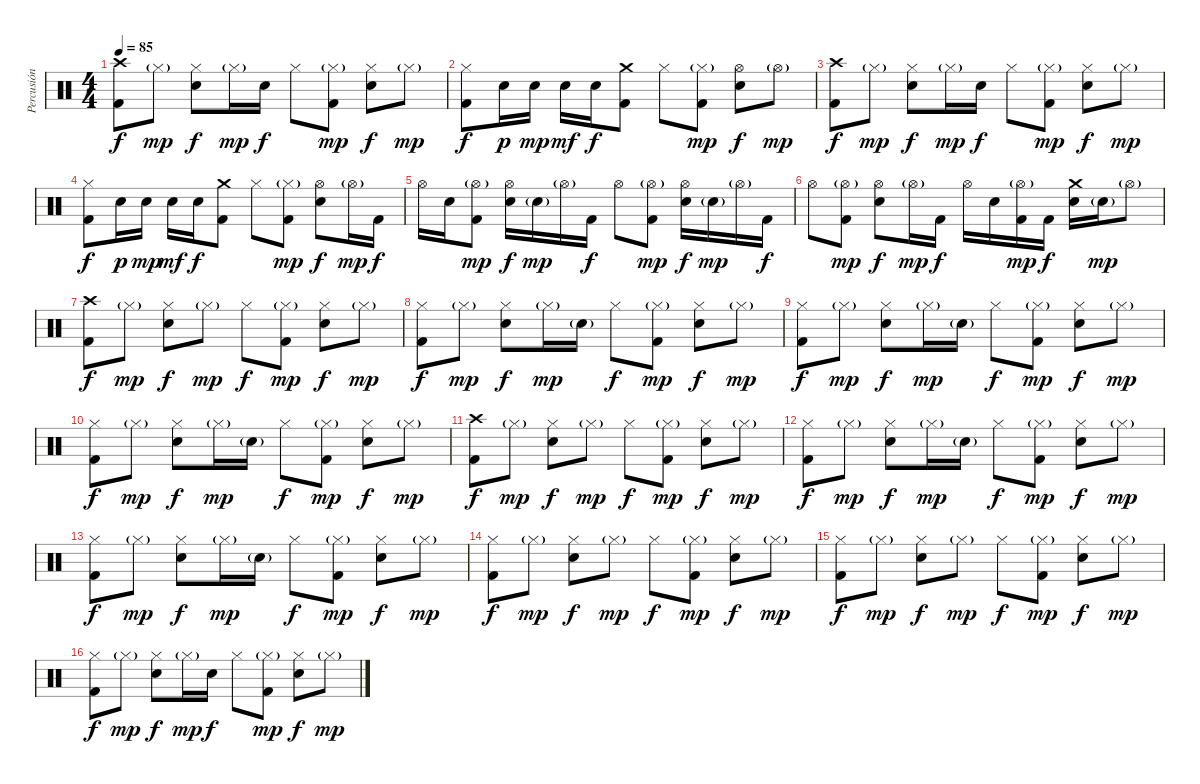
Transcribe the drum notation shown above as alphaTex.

\track ("Percusión" "Percusión") {instrument percussion}
\staff {score}
\articulation defaults
\ts (4 4)
\tempo 85
\clef neutral
\ks c
("Crash high (hit)" "Kick (hit) 2").8{dy f} "Hi-Hat (closed)"{g}.8{dy mp} ("Hi-Hat (closed)" "Electric Snare (hit)").8{dy f} "Hi-Hat (closed)"{g}.16{dy mp} "Electric Snare (hit)".16{dy f} "Hi-Hat (closed)".8 ("Hi-Hat (closed)"{g} "Kick (hit) 2").8{dy mp} ("Hi-Hat (closed)" "Electric Snare (hit)").8{dy f} "Hi-Hat (closed)"{g}.8{dy mp} |
("Hi-Hat (closed)" "Kick (hit) 2").8{dy f} "Electric Snare (hit)".16{dy p} "Electric Snare (hit)".16{dy mp} "Electric Snare (hit)".16{dy mf} "Electric Snare (hit)".16{dy f} ("Crash medium (hit)" "Kick (hit) 2").8 "Hi-Hat (closed)".8 ("Hi-Hat (closed)"{g} "Kick (hit) 2").8{dy mp} ("Hi-Hat (open)" "Electric Snare (hit)").8{dy f} "Hi-Hat (open)"{g}.8{dy mp} |
("Crash high (hit)" "Kick (hit) 2").8{dy f} "Hi-Hat (closed)"{g}.8{dy mp} ("Hi-Hat (closed)" "Electric Snare (hit)").8{dy f} "Hi-Hat (closed)"{g}.16{dy mp} "Electric Snare (hit)".16{dy f} "Hi-Hat (closed)".8 ("Hi-Hat (closed)"{g} "Kick (hit) 2").8{dy mp} ("Hi-Hat (closed)" "Electric Snare (hit)").8{dy f} "Hi-Hat (closed)"{g}.8{dy mp} |
("Hi-Hat (closed)" "Kick (hit) 2").8{dy f} "Electric Snare (hit)".16{dy p} "Electric Snare (hit)".16{dy mp} "Electric Snare (hit)".16{dy mf} "Electric Snare (hit)".16{dy f} ("Crash medium (hit)" "Kick (hit) 2").8 "Hi-Hat (closed)".8 ("Hi-Hat (closed)"{g} "Kick (hit) 2").8{dy mp} ("Hi-Hat (open)" "Electric Snare (hit)").8{dy f} "Hi-Hat (open)"{g}.16{dy mp} "Kick (hit) 2".16{dy f} |
"Hi-Hat (open)".16 "Electric Snare (hit)".16 ("Hi-Hat (open)"{g} "Kick (hit) 2").8{dy mp} ("Hi-Hat (open)" "Electric Snare (hit)").16{dy f} "Electric Snare (hit)"{g}.16{dy mp} "Hi-Hat (open)"{g}.16 "Kick (hit) 2".16{dy f} "Hi-Hat (open)".8 ("Hi-Hat (open)"{g} "Kick (hit) 2").8{dy mp} ("Hi-Hat (open)" "Electric Snare (hit)").16{dy f} "Electric Snare (hit)"{g}.16{dy mp} "Hi-Hat (open)"{g}.16 "Kick (hit) 2".16{dy f} |
"Hi-Hat (open)".8 ("Hi-Hat (open)"{g} "Kick (hit) 2").8{dy mp} ("Hi-Hat (open)" "Electric Snare (hit)").8{dy f} "Hi-Hat (open)"{g}.16{dy mp} "Kick (hit) 2".16{dy f} "Hi-Hat (open)".16 "Electric Snare (hit)".16 ("Hi-Hat (open)"{g} "Kick (hit) 2").16{dy mp} "Kick (hit) 2".16{dy f} ("Crash medium (hit)" "Electric Snare (hit)").16 "Electric Snare (hit)"{g}.16{dy mp} "Hi-Hat (open)"{g}.8 |
("Crash high (hit)" "Kick (hit) 2").8{dy f} "Hi-Hat (closed)"{g}.8{dy mp} ("Hi-Hat (closed)" "Electric Snare (hit)").8{dy f} "Hi-Hat (closed)"{g}.8{dy mp} "Hi-Hat (closed)".8{dy f} ("Hi-Hat (closed)"{g} "Kick (hit) 2").8{dy mp} ("Hi-Hat (closed)" "Electric Snare (hit)").8{dy f} "Hi-Hat (closed)"{g}.8{dy mp} |
("Hi-Hat (closed)" "Kick (hit) 2").8{dy f} "Hi-Hat (closed)"{g}.8{dy mp} ("Hi-Hat (closed)" "Electric Snare (hit)").8{dy f} "Hi-Hat (closed)"{g}.16{dy mp} "Electric Snare (hit)"{g}.16 "Hi-Hat (closed)".8{dy f} ("Hi-Hat (closed)"{g} "Kick (hit) 2").8{dy mp} ("Hi-Hat (closed)" "Electric Snare (hit)").8{dy f} "Hi-Hat (closed)"{g}.8{dy mp} |
("Hi-Hat (closed)" "Kick (hit) 2").8{dy f} "Hi-Hat (closed)"{g}.8{dy mp} ("Hi-Hat (closed)" "Electric Snare (hit)").8{dy f} "Hi-Hat (closed)"{g}.16{dy mp} "Electric Snare (hit)"{g}.16 "Hi-Hat (closed)".8{dy f} ("Hi-Hat (closed)"{g} "Kick (hit) 2").8{dy mp} ("Hi-Hat (closed)" "Electric Snare (hit)").8{dy f} "Hi-Hat (closed)"{g}.8{dy mp} |
("Hi-Hat (closed)" "Kick (hit) 2").8{dy f} "Hi-Hat (closed)"{g}.8{dy mp} ("Hi-Hat (closed)" "Electric Snare (hit)").8{dy f} "Hi-Hat (closed)"{g}.16{dy mp} "Electric Snare (hit)"{g}.16 "Hi-Hat (closed)".8{dy f} ("Hi-Hat (closed)"{g} "Kick (hit) 2").8{dy mp} ("Hi-Hat (closed)" "Electric Snare (hit)").8{dy f} "Hi-Hat (closed)"{g}.8{dy mp} |
("Crash high (hit)" "Kick (hit) 2").8{dy f} "Hi-Hat (closed)"{g}.8{dy mp} ("Hi-Hat (closed)" "Electric Snare (hit)").8{dy f} "Hi-Hat (closed)"{g}.8{dy mp} "Hi-Hat (closed)".8{dy f} ("Hi-Hat (closed)"{g} "Kick (hit) 2").8{dy mp} ("Hi-Hat (closed)" "Electric Snare (hit)").8{dy f} "Hi-Hat (closed)"{g}.8{dy mp} |
("Hi-Hat (closed)" "Kick (hit) 2").8{dy f} "Hi-Hat (closed)"{g}.8{dy mp} ("Hi-Hat (closed)" "Electric Snare (hit)").8{dy f} "Hi-Hat (closed)"{g}.16{dy mp} "Electric Snare (hit)"{g}.16 "Hi-Hat (closed)".8{dy f} ("Hi-Hat (closed)"{g} "Kick (hit) 2").8{dy mp} ("Hi-Hat (closed)" "Electric Snare (hit)").8{dy f} "Hi-Hat (closed)"{g}.8{dy mp} |
("Hi-Hat (closed)" "Kick (hit) 2").8{dy f} "Hi-Hat (closed)"{g}.8{dy mp} ("Hi-Hat (closed)" "Electric Snare (hit)").8{dy f} "Hi-Hat (closed)"{g}.16{dy mp} "Electric Snare (hit)"{g}.16 "Hi-Hat (closed)".8{dy f} ("Hi-Hat (closed)"{g} "Kick (hit) 2").8{dy mp} ("Hi-Hat (closed)" "Electric Snare (hit)").8{dy f} "Hi-Hat (closed)"{g}.8{dy mp} |
("Hi-Hat (closed)" "Kick (hit) 2").8{dy f} "Hi-Hat (closed)"{g}.8{dy mp} ("Hi-Hat (closed)" "Electric Snare (hit)").8{dy f} "Hi-Hat (closed)"{g}.8{dy mp} "Hi-Hat (closed)".8{dy f} ("Hi-Hat (closed)"{g} "Kick (hit) 2").8{dy mp} ("Hi-Hat (closed)" "Electric Snare (hit)").8{dy f} "Hi-Hat (closed)"{g}.8{dy mp} |
("Hi-Hat (closed)" "Kick (hit) 2").8{dy f} "Hi-Hat (closed)"{g}.8{dy mp} ("Hi-Hat (closed)" "Electric Snare (hit)").8{dy f} "Hi-Hat (closed)"{g}.8{dy mp} "Hi-Hat (closed)".8{dy f} ("Hi-Hat (closed)"{g} "Kick (hit) 2").8{dy mp} ("Hi-Hat (closed)" "Electric Snare (hit)").8{dy f} "Hi-Hat (closed)"{g}.8{dy mp} |
("Hi-Hat (closed)" "Kick (hit) 2").8{dy f} "Hi-Hat (closed)"{g}.8{dy mp} ("Hi-Hat (closed)" "Electric Snare (hit)").8{dy f} "Hi-Hat (closed)"{g}.16{dy mp} "Electric Snare (hit)".16{dy f} "Hi-Hat (closed)".8 ("Hi-Hat (closed)"{g} "Kick (hit) 2").8{dy mp} ("Hi-Hat (closed)" "Electric Snare (hit)").8{dy f} "Hi-Hat (closed)"{g}.8{dy mp}
